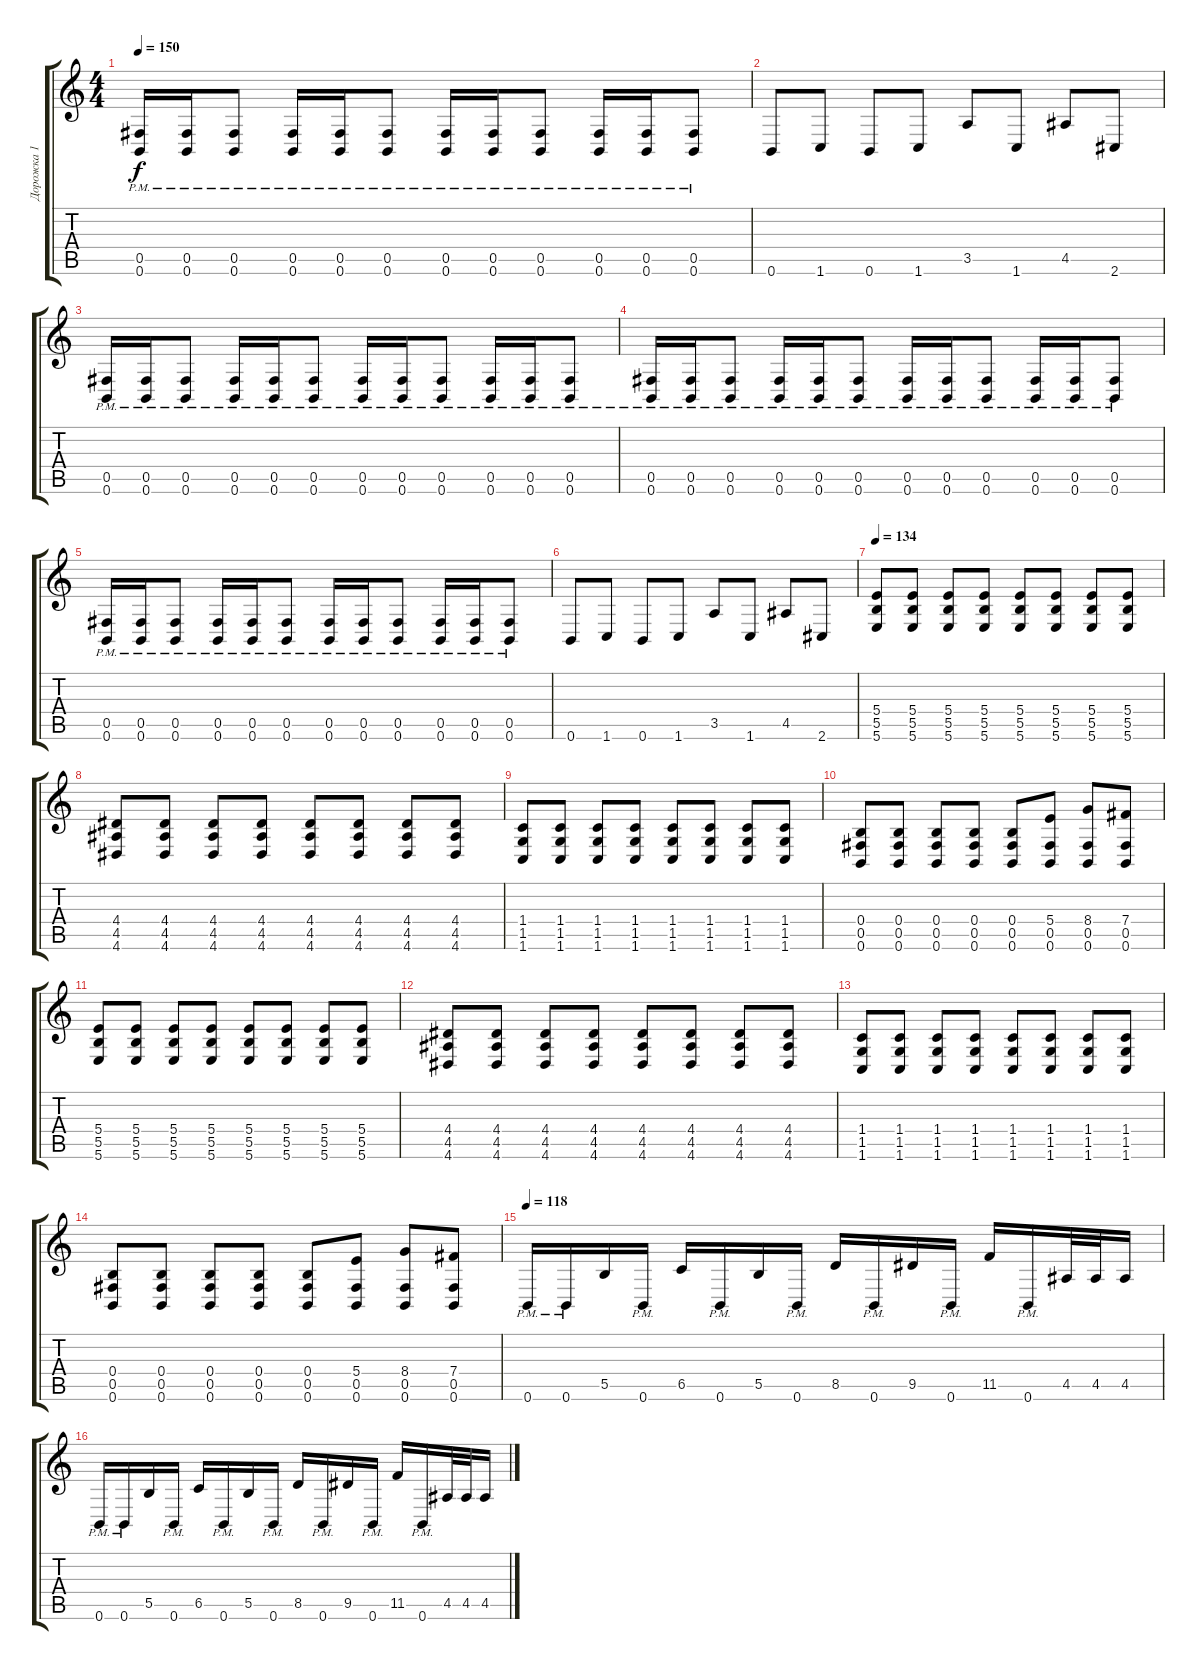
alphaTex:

\track ("Дорожка 1" "Дорожка 1") {instrument distortionguitar}
\staff {score tabs}
\tuning (Db4 Ab3 E3 B2 Gb2 B1) {hide}
\ts (4 4)
\tempo 150
\clef g2
\ks c
(0.5{pm} 0.6).16{dy f} (0.5{pm} 0.6).16 (0.5{pm} 0.6).8 (0.5{pm} 0.6).16 (0.5{pm} 0.6).16 (0.5{pm} 0.6).8 (0.5{pm} 0.6).16 (0.5{pm} 0.6).16 (0.5{pm} 0.6).8 (0.5{pm} 0.6).16 (0.5{pm} 0.6).16 (0.5{pm} 0.6).8 |
0.6.8 1.6.8 0.6.8 1.6.8 3.5.8 1.6.8 4.5.8 2.6.8 |
(0.5{pm} 0.6).16 (0.5{pm} 0.6).16 (0.5{pm} 0.6).8 (0.5{pm} 0.6).16 (0.5{pm} 0.6).16 (0.5{pm} 0.6).8 (0.5{pm} 0.6).16 (0.5{pm} 0.6).16 (0.5{pm} 0.6).8 (0.5{pm} 0.6).16 (0.5{pm} 0.6).16 (0.5{pm} 0.6).8 |
(0.5{pm} 0.6).16 (0.5{pm} 0.6).16 (0.5{pm} 0.6).8 (0.5{pm} 0.6).16 (0.5{pm} 0.6).16 (0.5{pm} 0.6).8 (0.5{pm} 0.6).16 (0.5{pm} 0.6).16 (0.5{pm} 0.6).8 (0.5{pm} 0.6).16 (0.5{pm} 0.6).16 (0.5{pm} 0.6).8 |
(0.5{pm} 0.6).16 (0.5{pm} 0.6).16 (0.5{pm} 0.6).8 (0.5{pm} 0.6).16 (0.5{pm} 0.6).16 (0.5{pm} 0.6).8 (0.5{pm} 0.6).16 (0.5{pm} 0.6).16 (0.5{pm} 0.6).8 (0.5{pm} 0.6).16 (0.5{pm} 0.6).16 (0.5{pm} 0.6).8 |
0.6.8 1.6.8 0.6.8 1.6.8 3.5.8 1.6.8 4.5.8 2.6.8 |
\tempo 134
(5.4 5.5 5.6).8 (5.4 5.5 5.6).8 (5.4 5.5 5.6).8 (5.4 5.5 5.6).8 (5.4 5.5 5.6).8 (5.4 5.5 5.6).8 (5.4 5.5 5.6).8 (5.4 5.5 5.6).8 |
(4.4 4.5 4.6).8 (4.4 4.5 4.6).8 (4.4 4.5 4.6).8 (4.4 4.5 4.6).8 (4.4 4.5 4.6).8 (4.4 4.5 4.6).8 (4.4 4.5 4.6).8 (4.4 4.5 4.6).8 |
(1.4 1.5 1.6).8 (1.4 1.5 1.6).8 (1.4 1.5 1.6).8 (1.4 1.5 1.6).8 (1.4 1.5 1.6).8 (1.4 1.5 1.6).8 (1.4 1.5 1.6).8 (1.4 1.5 1.6).8 |
(0.4 0.5 0.6).8 (0.4 0.5 0.6).8 (0.4 0.5 0.6).8 (0.4 0.5 0.6).8 (0.4 0.5 0.6).8 (5.4 0.5 0.6).8 (8.4 0.5 0.6).8 (7.4 0.5 0.6).8 |
(5.4 5.5 5.6).8 (5.4 5.5 5.6).8 (5.4 5.5 5.6).8 (5.4 5.5 5.6).8 (5.4 5.5 5.6).8 (5.4 5.5 5.6).8 (5.4 5.5 5.6).8 (5.4 5.5 5.6).8 |
(4.4 4.5 4.6).8 (4.4 4.5 4.6).8 (4.4 4.5 4.6).8 (4.4 4.5 4.6).8 (4.4 4.5 4.6).8 (4.4 4.5 4.6).8 (4.4 4.5 4.6).8 (4.4 4.5 4.6).8 |
(1.4 1.5 1.6).8 (1.4 1.5 1.6).8 (1.4 1.5 1.6).8 (1.4 1.5 1.6).8 (1.4 1.5 1.6).8 (1.4 1.5 1.6).8 (1.4 1.5 1.6).8 (1.4 1.5 1.6).8 |
(0.4 0.5 0.6).8 (0.4 0.5 0.6).8 (0.4 0.5 0.6).8 (0.4 0.5 0.6).8 (0.4 0.5 0.6).8 (5.4 0.5 0.6).8 (8.4 0.5 0.6).8 (7.4 0.5 0.6).8 |
\tempo 118
0.6{pm}.16 0.6{pm}.16 5.5.16 0.6{pm}.16 6.5.16 0.6{pm}.16 5.5.16 0.6{pm}.16 8.5.16 0.6{pm}.16 9.5.16 0.6{pm}.16 11.5.16 0.6{pm}.16 4.5.32 4.5.32 4.5.16 |
0.6{pm}.16 0.6{pm}.16 5.5.16 0.6{pm}.16 6.5.16 0.6{pm}.16 5.5.16 0.6{pm}.16 8.5.16 0.6{pm}.16 9.5.16 0.6{pm}.16 11.5.16 0.6{pm}.16 4.5.32 4.5.32 4.5.16
